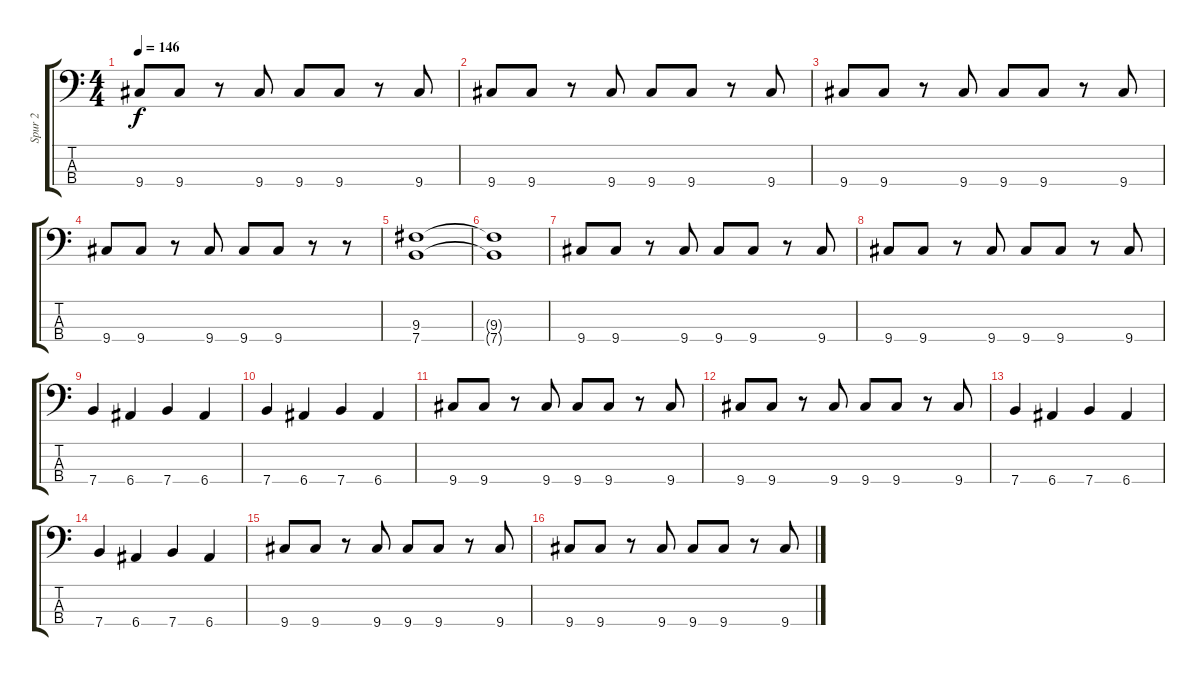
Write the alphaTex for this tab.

\track ("Spur 2" "Spur 2") {instrument electricbasspick}
\staff {score tabs}
\tuning (G2 D2 A1 E1) {hide}
\ts (4 4)
\tempo 146
\clef f4
\ks c
9.4.8{dy f} 9.4.8 r.8 9.4.8 9.4.8 9.4.8 r.8 9.4.8 |
9.4.8 9.4.8 r.8 9.4.8 9.4.8 9.4.8 r.8 9.4.8 |
9.4.8 9.4.8 r.8 9.4.8 9.4.8 9.4.8 r.8 9.4.8 |
9.4.8 9.4.8 r.8 9.4.8 9.4.8 9.4.8 r.8 r.8 |
(9.3 7.4).1 |
(9.3{t} 7.4{t}).1 |
9.4.8 9.4.8 r.8 9.4.8 9.4.8 9.4.8 r.8 9.4.8 |
9.4.8 9.4.8 r.8 9.4.8 9.4.8 9.4.8 r.8 9.4.8 |
7.4.4 6.4.4 7.4.4 6.4.4 |
7.4.4 6.4.4 7.4.4 6.4.4 |
9.4.8 9.4.8 r.8 9.4.8 9.4.8 9.4.8 r.8 9.4.8 |
9.4.8 9.4.8 r.8 9.4.8 9.4.8 9.4.8 r.8 9.4.8 |
7.4.4 6.4.4 7.4.4 6.4.4 |
7.4.4 6.4.4 7.4.4 6.4.4 |
9.4.8 9.4.8 r.8 9.4.8 9.4.8 9.4.8 r.8 9.4.8 |
9.4.8 9.4.8 r.8 9.4.8 9.4.8 9.4.8 r.8 9.4.8
